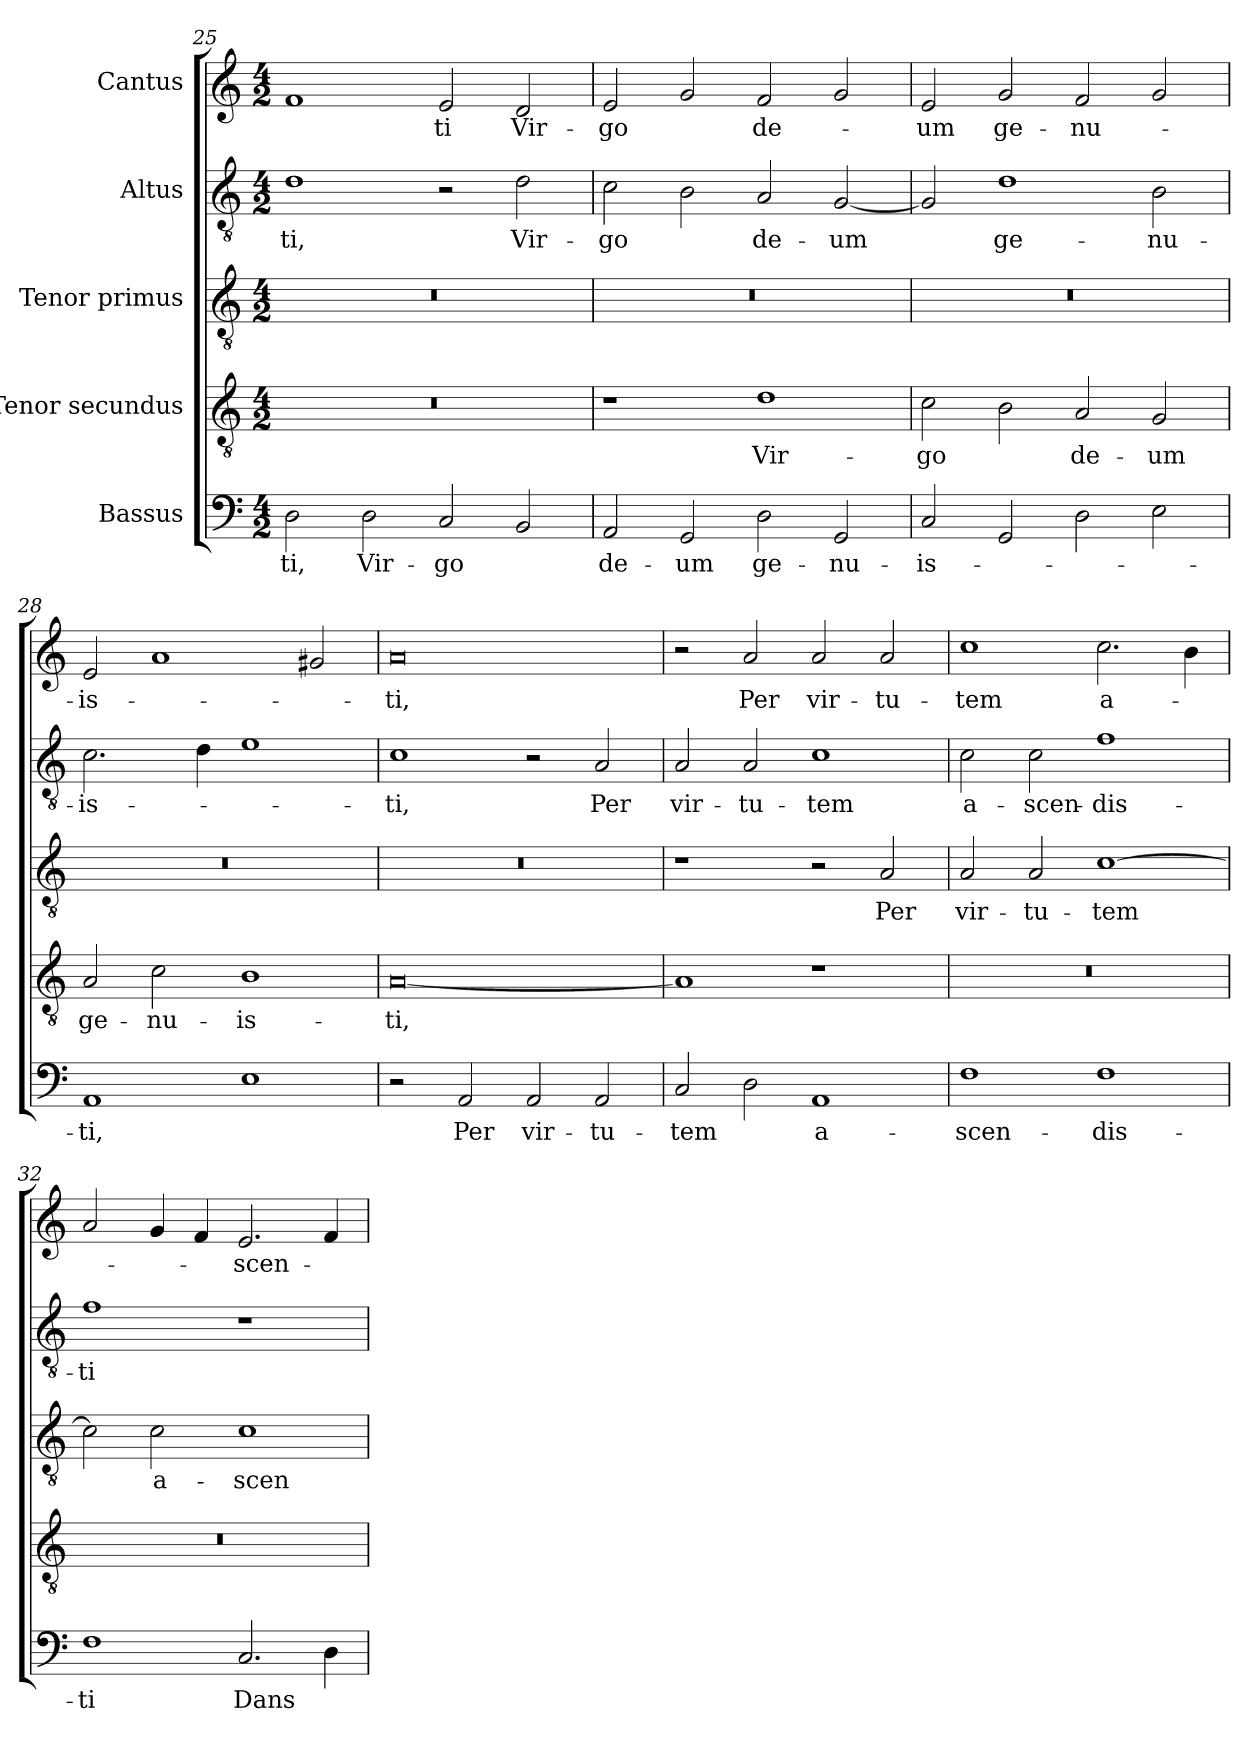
**kern	**text	**kern	**text	**kern	**text	**kern	**text	**kern	**text
*part5	*part5	*part4	*part4	*part3	*part3	*part2	*part2	*part1	*part1
*staff5	*staff5	*staff4	*staff4	*staff3	*staff3	*staff2	*staff2	*staff1	*staff1
*I"Bassus	*	*I"Tenor secundus	*	*I" Tenor primus	*	*I"Altus	*	*I"Cantus	*
*clefF4	*	*clefGv2	*	*clefGv2	*	*clefGv2	*	*clefG2	*
*k[]	*	*k[]	*	*k[]	*	*k[]	*	*k[]	*
*C:	*	*C:	*	*C:	*	*C:	*	*C:	*
*M4/2	*	*M4/2	*	*M4/2	*	*M4/2	*	*M4/2	*
=25	=25	=25	=25	=25	=25	=25	=25	=25	=25
2D\	-ti,	0r	.	0r	.	1d\	-ti,	1f/	.
2D\	Vir-	.	.	.	.	.	.	.	.
2C/	-go	.	.	.	.	2r	.	2e/	-ti
2BB/	.	.	.	.	.	2d\	Vir-	2d/	Vir-
!!LO:LB:g=z
=26	=26	=26	=26	=26	=26	=26	=26	=26	=26
2AA/	de-	1r	.	0r	.	2c\	-go	2e/	-go
2GG/	-um	.	.	.	.	2B\	.	2g/	.
2D\	ge-	1d\	Vir-	.	.	2A/	de-	2f/	de-
2GG/	-nu-	.	.	.	.	[2G/	-um	2g/	.
=27	=27	=27	=27	=27	=27	=27	=27	=27	=27
2C/	-is-	2c\	-go	0r	.	2G/]	.	2e/	-um
2GG/	.	2B\	.	.	.	1d\	ge-	2g/	ge-
2D\	.	2A/	de-	.	.	.	.	2f/	-nu-
2E\	.	2G/	-um	.	.	2B\	-nu-	2g/	.
=28	=28	=28	=28	=28	=28	=28	=28	=28	=28
1AA/	-ti,	2A/	ge-	0r	.	2.c\	-is-	2e/	-is-
.	.	2c\	-nu-	.	.	.	.	1a/	.
.	.	.	.	.	.	4d\	.	.	.
1E\	.	1B\	-is-	.	.	1e\	.	.	.
.	.	.	.	.	.	.	.	2g#X/	.
=29	=29	=29	=29	=29	=29	=29	=29	=29	=29
2r	.	[0A/	-ti,	0r	.	1c\	ti,	0a/	-ti,
2AA/	Per	.	.	.	.	.	.	.	.
2AA/	vir-	.	.	.	.	2r	.	.	.
2AA/	-tu-	.	.	.	.	2A/	Per	.	.
=30	=30	=30	=30	=30	=30	=30	=30	=30	=30
2C/	-tem	1A/]	.	1r	.	2A/	vir-	2r	.
2D\	.	.	.	.	.	2A/	-tu-	2a/	Per
1AA/	a-	1r	.	2r	.	1c\	-tem	2a/	vir-
.	.	.	.	2A/	Per	.	.	2a/	-tu-
=31	=31	=31	=31	=31	=31	=31	=31	=31	=31
1F\	-scen-	0r	.	2A/	vir-	2c\	a-	1cc\	-tem
.	.	.	.	2A/	-tu-	2c\	-scen-	.	.
1F\	-dis-	.	.	[1c\	-tem	1f\	-dis-	2.cc\	a-
.	.	.	.	.	.	.	.	4b\	.
=32	=32	=32	=32	=32	=32	=32	=32	=32	=32
1F\	-ti	0r	.	2c\]	.	1f\	-ti	2a/	.
.	.	.	.	2c\	a-	.	.	4g/	.
.	.	.	.	.	.	.	.	4f/	.
!	!LO:LY:i	!	!	!	!	!	!	!	!
2.C/	Dans	.	.	1c\	-scen-	1r	.	2.e/	-scen-
4D\	.	.	.	.	.	.	.	4f/	.
=	=	=	=	=	=	=	=	=	=
*-	*-	*-	*-	*-	*-	*-	*-	*-	*-
